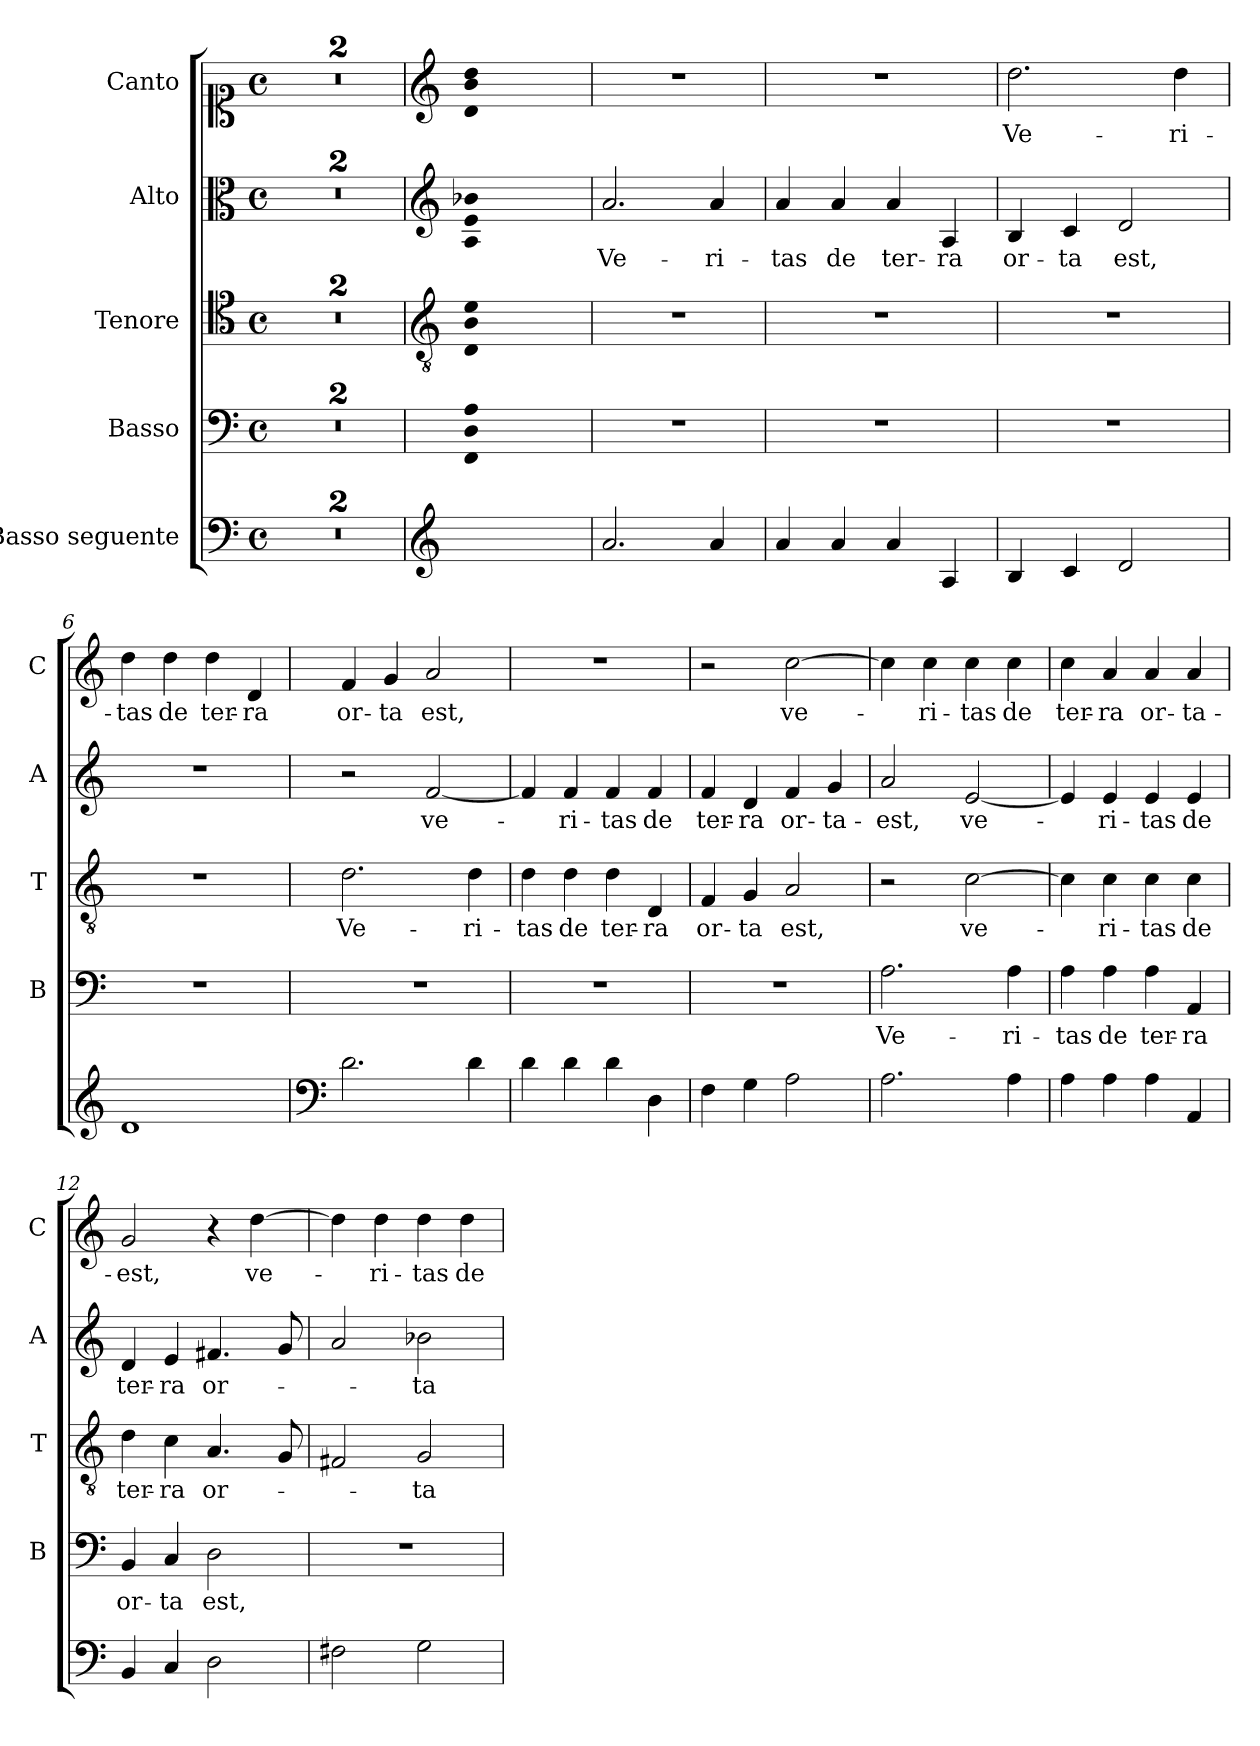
**kern	**kern	**text	**kern	**text	**kern	**text	**kern	**text
*part5	*part4	*part4	*part3	*part3	*part2	*part2	*part1	*part1
*staff5	*staff4	*staff4	*staff3	*staff3	*staff2	*staff2	*staff1	*staff1
*I"Basso seguente	*I"Basso	*	*I"Tenore	*	*I"Alto	*	*I"Canto	*
*	*I'B	*	*I'T	*	*I'A	*	*I'C	*
*clefF4	*clefF4	*	*clefC4	*	*clefC3	*	*clefC1	*
*k[]	*k[]	*	*k[]	*	*k[]	*	*k[]	*
*C:	*C:	*	*C:	*	*C:	*	*C:	*
*M4/4	*M4/4	*	*M4/4	*	*M4/4	*	*M4/4	*
*met(c)	*met(c)	*	*met(c)	*	*met(c)	*	*met(c)	*
=1	=1	=1	=1	=1	=1	=1	=1	=1
1ryy	1ryy	.	1ryy	.	1ryy	.	1ryy	.
=2	=2	=2	=2	=2	=2	=2	=2	=2
1r	1r	.	1r	.	1r	.	1r	.
=3	=3	=3	=3	=3	=3	=3	=3	=3
*clefG2	*	*	*clefGv2	*	*clefG2	*	*clefG2	*
!	!LO:N:n=1:head=solid	!	!	!	!	!	!	!
!	!LO:N:n=2:head=solid	!	!	!	!	!	!	!
!	!LO:N:n=3:head=solid	!	!LO:N:n=1:head=solid	!	!	!	!	!
!	!	!	!LO:N:n=2:head=solid	!	!	!	!	!
!	!	!	!LO:N:n=3:head=solid	!	!LO:N:n=1:head=solid	!	!	!
!	!	!	!	!	!LO:N:n=2:head=solid	!	!	!
!	!	!	!	!	!LO:N:n=3:head=solid	!	!LO:N:n=1:head=solid	!
!	!	!	!	!	!	!	!LO:N:n=2:head=solid	!
!	!	!	!	!	!	!	!LO:N:n=3:head=solid	!
1ryy	1FF! 1D! 1A!	.	1D! 1B! 1e!	.	1A! 1e! 1b-X!	.	1d! 1b! 1dd!	.
=3X1	=3X1	=3X1	=3X1	=3X1	=3X1	=3X1	=3X1	=3X1
!	!	!	!	!	!	!LO:LY:b	!	!
2.a/	1r	.	1r	.	2.a/	Ve-	1r	.
!	!	!	!	!	!	!LO:LY:b	!	!
4a/	.	.	.	.	4a/	-ri-	.	.
=4	=4	=4	=4	=4	=4	=4	=4	=4
!	!	!	!	!	!	!LO:LY:b	!	!
4a/	1r	.	1r	.	4a/	-tas	1r	.
!	!	!	!	!	!	!LO:LY:b	!	!
4a/	.	.	.	.	4a/	de	.	.
!	!	!	!	!	!	!LO:LY:b	!	!
4a/	.	.	.	.	4a/	ter-	.	.
!	!	!	!	!	!	!LO:LY:b	!	!
4A/	.	.	.	.	4A/	-ra	.	.
=5	=5	=5	=5	=5	=5	=5	=5	=5
!	!	!	!	!	!	!LO:LY:b	!	!LO:LY:b
4B/	1r	.	1r	.	4B/	or-	2.dd\	Ve-
!	!	!	!	!	!	!LO:LY:b	!	!
4c/	.	.	.	.	4c/	-ta	.	.
!	!	!	!	!	!	!LO:LY:b	!	!
2d/	.	.	.	.	2d/	est,	.	.
!	!	!	!	!	!	!	!	!LO:LY:b
.	.	.	.	.	.	.	4dd\	-ri-
=6	=6	=6	=6	=6	=6	=6	=6	=6
!	!	!	!	!	!	!	!	!LO:LY:b
1d	1r	.	1r	.	1r	.	4dd\	-tas
!	!	!	!	!	!	!	!	!LO:LY:b
.	.	.	.	.	.	.	4dd\	de
!	!	!	!	!	!	!	!	!LO:LY:b
.	.	.	.	.	.	.	4dd\	ter-
!	!	!	!	!	!	!	!	!LO:LY:b
.	.	.	.	.	.	.	4d/	-ra
=7	=7	=7	=7	=7	=7	=7	=7	=7
*clefF4	*	*	*	*	*	*	*	*
!	!	!	!	!LO:LY:b	!	!	!	!LO:LY:b
2.d\	1r	.	2.d\	Ve-	2r	.	4f/	or-
!	!	!	!	!	!	!	!	!LO:LY:b
.	.	.	.	.	.	.	4g/	-ta
!	!	!	!	!	!	!LO:LY:b	!	!LO:LY:b
.	.	.	.	.	[2f/	ve-	2a/	est,
!	!	!	!	!LO:LY:b	!	!	!	!
4d\	.	.	4d\	-ri-	.	.	.	.
=8	=8	=8	=8	=8	=8	=8	=8	=8
!	!	!	!	!LO:LY:b	!	!	!	!
4d\	1r	.	4d\	-tas	4f/]	.	1r	.
!	!	!	!	!LO:LY:b	!	!LO:LY:b	!	!
4d\	.	.	4d\	de	4f/	-ri-	.	.
!	!	!	!	!LO:LY:b	!	!LO:LY:b	!	!
4d\	.	.	4d\	ter-	4f/	-tas	.	.
!	!	!	!	!LO:LY:b	!	!LO:LY:b	!	!
4D\	.	.	4D/	-ra	4f/	de	.	.
!!LO:LB:g=z
=9	=9	=9	=9	=9	=9	=9	=9	=9
!	!	!	!	!LO:LY:b	!	!LO:LY:b	!	!
4F\	1r	.	4F/	or-	4f/	ter-	2r	.
!	!	!	!	!LO:LY:b	!	!LO:LY:b	!	!
4G\	.	.	4G/	-ta	4d/	-ra	.	.
!	!	!	!	!LO:LY:b	!	!LO:LY:b	!	!LO:LY:b
2A\	.	.	2A/	est,	4f/	or-	[2cc\	ve-
!	!	!	!	!	!	!LO:LY:b	!	!
.	.	.	.	.	4g/	-ta-	.	.
=10	=10	=10	=10	=10	=10	=10	=10	=10
!	!	!LO:LY:b	!	!	!	!LO:LY:b	!	!
2.A\	2.A\	Ve-	2r	.	2a/	-est,	4cc\]	.
!	!	!	!	!	!	!	!	!LO:LY:b
.	.	.	.	.	.	.	4cc\	-ri-
!	!	!	!	!LO:LY:b	!	!LO:LY:b	!	!LO:LY:b
.	.	.	[2c\	ve-	[2e/	ve-	4cc\	-tas
!	!	!LO:LY:b	!	!	!	!	!	!LO:LY:b
4A\	4A\	-ri-	.	.	.	.	4cc\	de
=11	=11	=11	=11	=11	=11	=11	=11	=11
!	!	!LO:LY:b	!	!	!	!	!	!LO:LY:b
4A\	4A\	-tas	4c\]	.	4e/]	.	4cc\	ter-
!	!	!LO:LY:b	!	!LO:LY:b	!	!LO:LY:b	!	!LO:LY:b
4A\	4A\	de	4c\	-ri-	4e/	-ri-	4a/	-ra
!	!	!LO:LY:b	!	!LO:LY:b	!	!LO:LY:b	!	!LO:LY:b
4A\	4A\	ter-	4c\	-tas	4e/	-tas	4a/	or-
!	!	!LO:LY:b	!	!LO:LY:b	!	!LO:LY:b	!	!LO:LY:b
4AA/	4AA/	-ra	4c\	de	4e/	de	4a/	-ta-
=12	=12	=12	=12	=12	=12	=12	=12	=12
!	!	!LO:LY:b	!	!LO:LY:b	!	!LO:LY:b	!	!LO:LY:b
4BB/	4BB/	or-	4d\	ter-	4d/	ter-	2g/	-est,
!	!	!LO:LY:b	!	!LO:LY:b	!	!LO:LY:b	!	!
4C/	4C/	-ta	4c\	-ra	4e/	-ra	.	.
!	!	!LO:LY:b	!	!LO:LY:b	!	!LO:LY:b	!	!
2D\	2D\	est,	4.A/	or-	4.f#X/	or-	4r	.
!	!	!	!	!	!	!	!	!LO:LY:b
.	.	.	.	.	.	.	[4dd\	ve-
.	.	.	8G/	.	8g/	.	.	.
=13	=13	=13	=13	=13	=13	=13	=13	=13
2F#X\	1r	.	2F#X/	.	2a/	.	4dd\]	.
!	!	!	!	!	!	!	!	!LO:LY:b
.	.	.	.	.	.	.	4dd\	-ri-
!	!	!	!	!LO:LY:b	!	!LO:LY:b	!	!LO:LY:b
2G\	.	.	2G/	-ta-	2b-X\	-ta-	4dd\	-tas
!	!	!	!	!	!	!	!	!LO:LY:b
.	.	.	.	.	.	.	4dd\	de
=	=	=	=	=	=	=	=	=
*-	*-	*-	*-	*-	*-	*-	*-	*-
